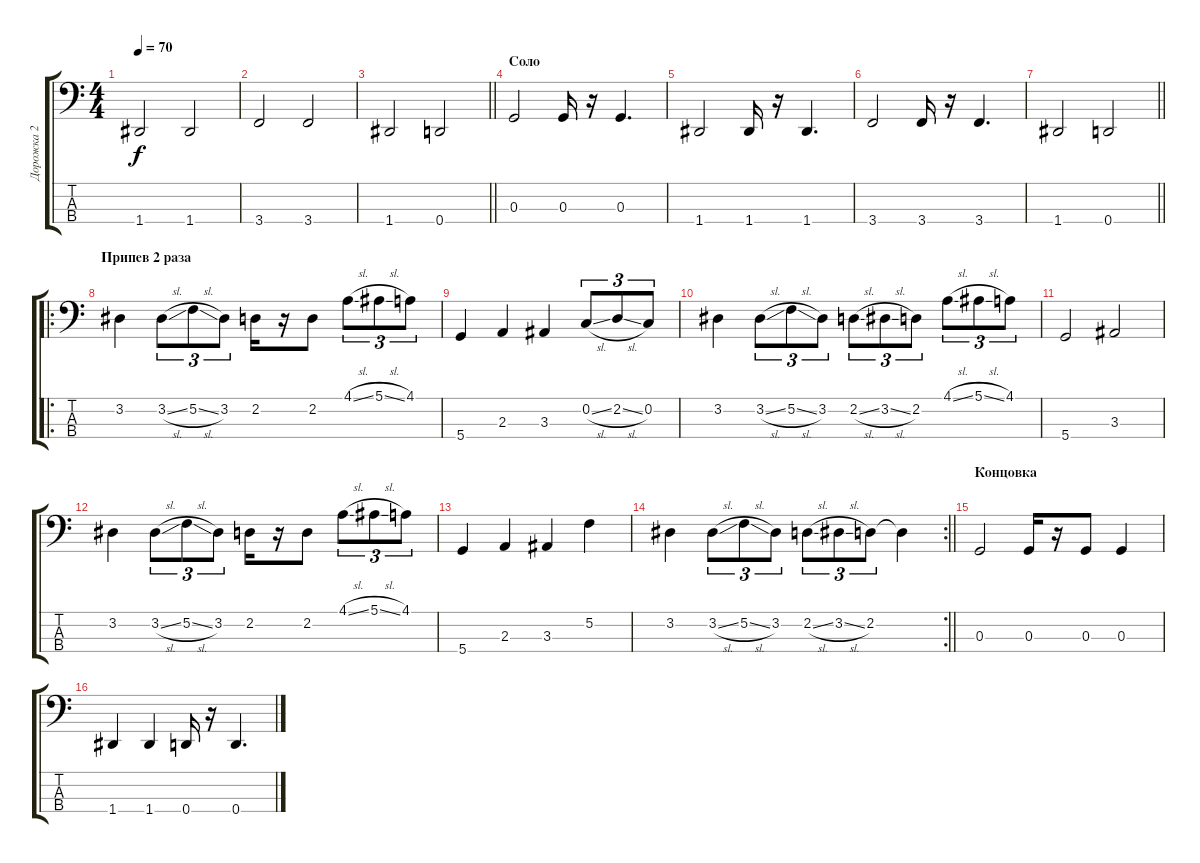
\track ("Дорожка 2" "Дорожка 2") {instrument electricbassfinger}
\staff {score tabs}
\tuning (F2 C2 G1 D1) {hide}
\ts (4 4)
\tempo 70
\clef f4
\ks aminor
1.4.2{dy f} 1.4.2 |
3.4.2 3.4.2 |
\barLineRight lightlight
1.4.2 0.4.2 |
\section ("" "Соло")
0.3.2 0.3.16 r.16 0.3.4{d} |
1.4.2 1.4.16 r.16 1.4.4{d} |
3.4.2 3.4.16 r.16 3.4.4{d} |
\barLineRight lightlight
1.4.2 0.4.2 |
\ro
\section ("" "Припев 2 раза")
3.2.4 3.2{sl}.8{tu (3 2)} 5.2{sl}.8{tu (3 2)} 3.2.8{tu (3 2)} 2.2.16 r.16 2.2.8 4.1{sl}.8{tu (3 2)} 5.1{sl}.8{tu (3 2)} 4.1.8{tu (3 2)} |
5.4.4 2.3.4 3.3.4 0.2{sl}.8{tu (3 2)} 2.2{sl}.8{tu (3 2)} 0.2.8{tu (3 2)} |
3.2.4 3.2{sl}.8{tu (3 2)} 5.2{sl}.8{tu (3 2)} 3.2.8{tu (3 2)} 2.2{sl}.8{tu (3 2)} 3.2{sl}.8{tu (3 2)} 2.2.8{tu (3 2)} 4.1{sl}.8{tu (3 2)} 5.1{sl}.8{tu (3 2)} 4.1.8{tu (3 2)} |
5.4.2 3.3.2 |
3.2.4 3.2{sl}.8{tu (3 2)} 5.2{sl}.8{tu (3 2)} 3.2.8{tu (3 2)} 2.2.16 r.16 2.2.8 4.1{sl}.8{tu (3 2)} 5.1{sl}.8{tu (3 2)} 4.1.8{tu (3 2)} |
5.4.4 2.3.4 3.3.4 5.2.4 |
\rc 2
\barLineRight lightlight
3.2.4 3.2{sl}.8{tu (3 2)} 5.2{sl}.8{tu (3 2)} 3.2.8{tu (3 2)} 2.2{sl}.8{tu (3 2)} 3.2{sl}.8{tu (3 2)} 2.2.8{tu (3 2)} 2.2{t}.4 |
\section ("" "Концовка")
0.3.2 0.3.16 r.16 0.3.8 0.3.4 |
1.4.4 1.4.4 0.4.16 r.16 0.4.4{d}
